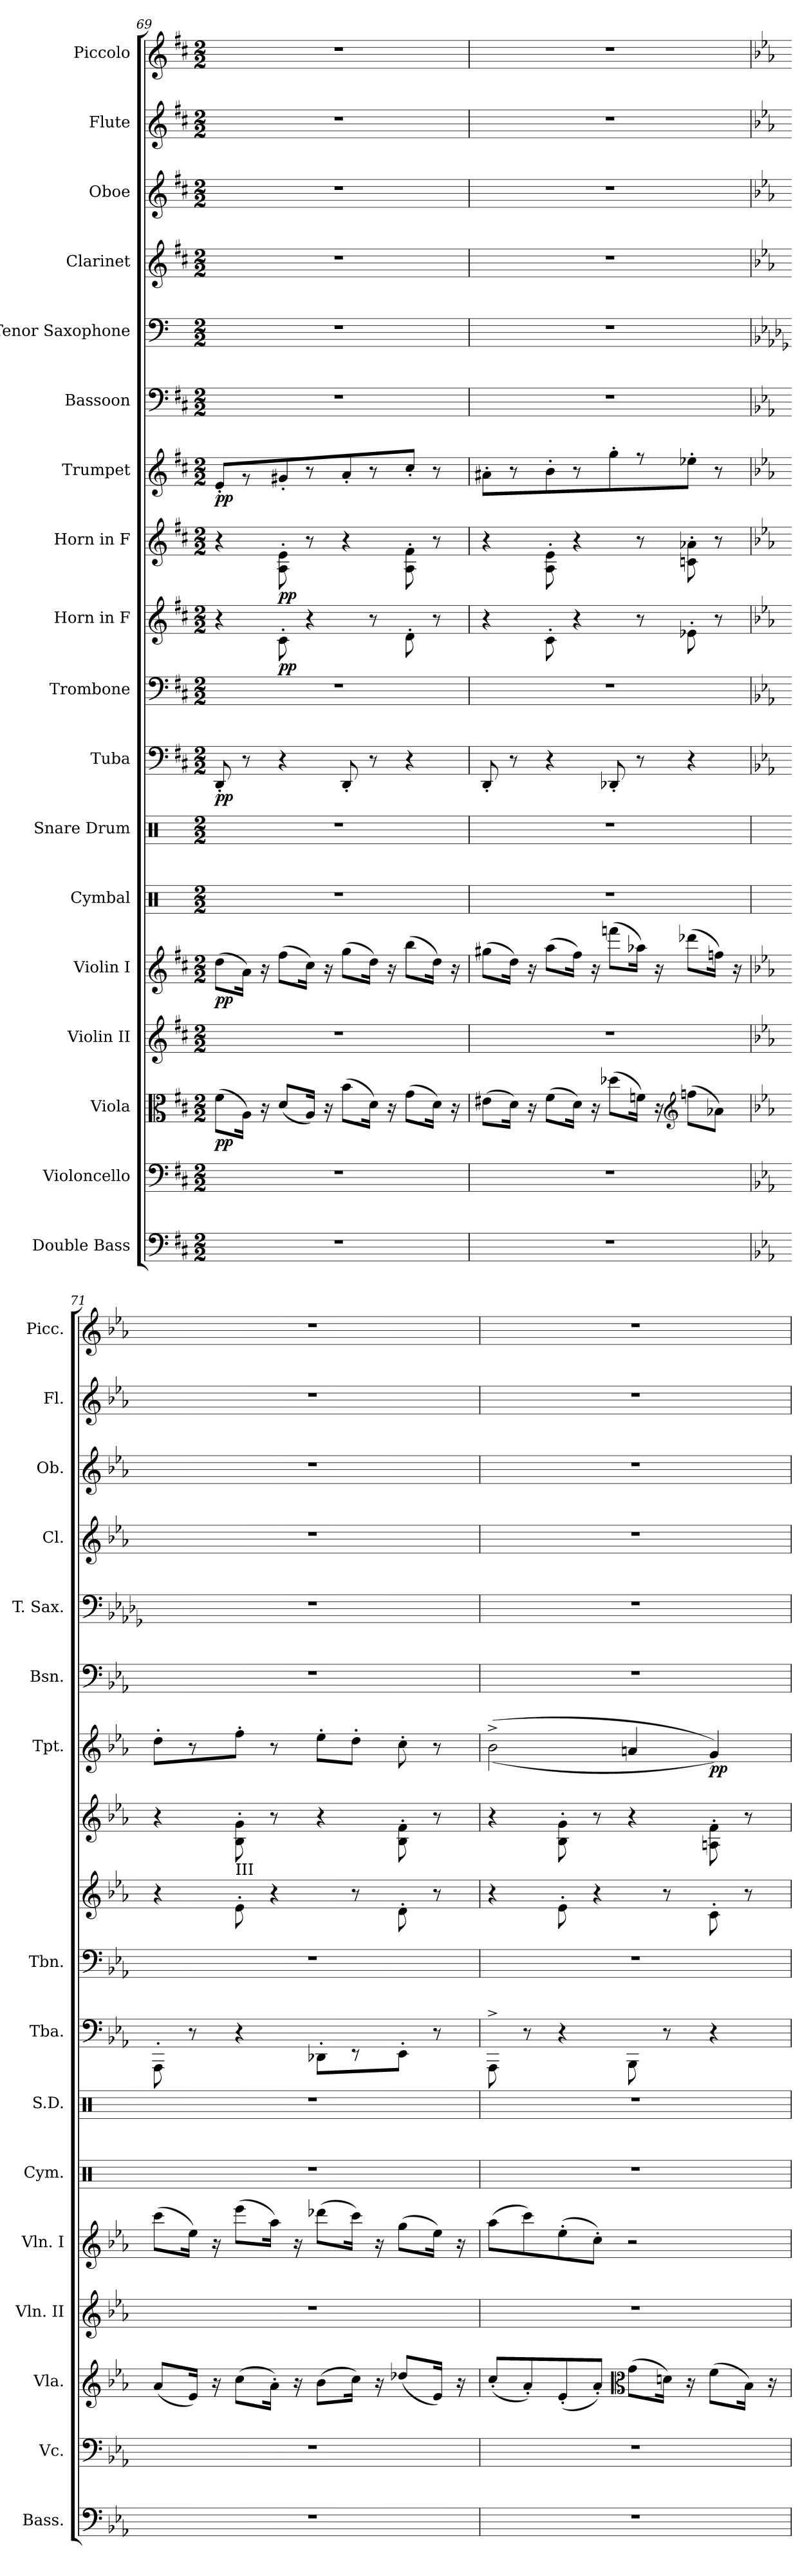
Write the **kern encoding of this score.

**kern	**kern	**kern	**dynam	**kern	**kern	**dynam	**kern	**kern	**kern	**dynam	**kern	**kern	**dynam	**kern	**dynam	**kern	**dynam	**kern	**kern	**kern	**kern	**kern	**kern
*part18	*part17	*part16	*part16	*part15	*part14	*part14	*part13	*part12	*part11	*part11	*part10	*part9	*part9	*part8	*part8	*part7	*part7	*part6	*part5	*part4	*part3	*part2	*part1
*staff18	*staff17	*staff16	*staff16	*staff15	*staff14	*staff14	*staff13	*staff12	*staff11	*staff11	*staff10	*staff9	*staff9	*staff8	*staff8	*staff7	*staff7	*staff6	*staff5	*staff4	*staff3	*staff2	*staff1
*I"Double Bass	*I"Violoncello	*I"Viola	*	*I"Violin II	*I"Violin I	*	*I"Cymbal	*I"Snare Drum	*I"Tuba	*	*I"Trombone	*I"Horn in F	*	*I"Horn in F	*	*I"Trumpet	*	*I"Bassoon	*I"Tenor Saxophone	*I"Clarinet	*I"Oboe	*I"Flute	*I"Piccolo
*I'Bass.	*I'Vc.	*I'Vla.	*	*I'Vln. II	*I'Vln. I	*	*I'Cym.	*I'S.D.	*I'Tba.	*	*I'Tbn.	*	*	*	*	*I'Tpt.	*	*I'Bsn.	*I'T. Sax.	*I'Cl.	*I'Ob.	*I'Fl.	*I'Picc.
!!LO:PB:g=z
*clefF4	*clefF4	*clefC3	*	*clefG2	*clefG2	*	*clefX	*clefX	*clefF4	*	*clefF4	*clefG2	*	*clefG2	*	*clefG2	*	*clefF4	*clefF4	*clefG2	*clefG2	*clefG2	*clefG2
*ITrd7c12	*	*	*	*	*	*	*	*	*	*	*	*ITrd4c7	*	*ITrd4c7	*	*ITrd1c2	*	*	*ITrd8c14	*ITrd1c2	*	*	*ITrd-7c-12
*k[f#c#]	*k[f#c#]	*k[f#c#]	*	*k[f#c#]	*k[f#c#]	*	*k[]	*k[]	*k[f#c#]	*	*k[f#c#]	*k[f#]	*	*k[f#]	*	*k[]	*	*k[f#c#]	*k[]	*k[]	*k[f#c#]	*k[f#c#]	*k[f#c#]
*M2/2	*M2/2	*M2/2	*	*M2/2	*M2/2	*	*M2/2	*M2/2	*M2/2	*	*M2/2	*M2/2	*	*M2/2	*	*M2/2	*	*M2/2	*M2/2	*M2/2	*M2/2	*M2/2	*M2/2
=69	=69	=69	=69	=69	=69	=69	=69	=69	=69	=69	=69	=69	=69	=69	=69	=69	=69	=69	=69	=69	=69	=69	=69
!	!	!	!LO:DY:b	!	!	!LO:DY:b	!	!	!	!LO:DY:b	!	!	!	!	!	!	!LO:DY:b	!	!	!	!	!	!
1r	1r	(>8f#\L	pp	1r	(>8dd\L	pp	1r	1r	8DD'/	pp	1r	4r	.	4r	.	8d'/L	pp	1r	1r	1r	1r	1r	1r
.	.	16A\Jk)	.	.	16a\Jk)	.	.	.	8r	.	.	.	.	.	.	8r	.	.	.	.	.	.	.
.	.	16r	.	.	16r	.	.	.	.	.	.	.	.	.	.	.	.	.	.	.	.	.	.
!	!	!	!	!	!	!	!	!	!	!	!	!	!LO:DY:b	!	!LO:DY:b	!	!	!	!	!	!	!	!
.	.	(<8d/L	.	.	(>8ff#\L	.	.	.	4r	.	.	8F#'\	pp	8D\' 8A\'	pp	8f#X'/	.	.	.	.	.	.	.
.	.	16A/Jk)	.	.	16cc#\Jk)	.	.	.	.	.	.	4r	.	8r	.	8r	.	.	.	.	.	.	.
.	.	16r	.	.	16r	.	.	.	.	.	.	.	.	.	.	.	.	.	.	.	.	.	.
.	.	(>8b\L	.	.	(>8gg\L	.	.	.	8DD'/	.	.	.	.	4r	.	8g'/	.	.	.	.	.	.	.
.	.	16d\Jk)	.	.	16dd\Jk)	.	.	.	8r	.	.	8r	.	.	.	8r	.	.	.	.	.	.	.
.	.	16r	.	.	16r	.	.	.	.	.	.	.	.	.	.	.	.	.	.	.	.	.	.
.	.	(>8g\L	.	.	(>8bb\L	.	.	.	4r	.	.	8G'\	.	8D\' 8B\'	.	8b'/J	.	.	.	.	.	.	.
.	.	16d\Jk)	.	.	16dd\Jk)	.	.	.	.	.	.	8r	.	8r	.	8r	.	.	.	.	.	.	.
.	.	16r	.	.	16r	.	.	.	.	.	.	.	.	.	.	.	.	.	.	.	.	.	.
=70	=70	=70	=70	=70	=70	=70	=70	=70	=70	=70	=70	=70	=70	=70	=70	=70	=70	=70	=70	=70	=70	=70	=70
1r	1r	(>8e#X\L	.	1r	(>8gg#X\L	.	1r	1r	8DD'/	.	1r	4r	.	4r	.	8g#X'\L	.	1r	1r	1r	1r	1r	1r
.	.	16d\Jk)	.	.	16dd\Jk)	.	.	.	8r	.	.	.	.	.	.	8r	.	.	.	.	.	.	.
.	.	16r	.	.	16r	.	.	.	.	.	.	.	.	.	.	.	.	.	.	.	.	.	.
.	.	(>8f#\L	.	.	(>8aa\L	.	.	.	4r	.	.	8F#'\	.	8D\' 8A\'	.	8a'\	.	.	.	.	.	.	.
.	.	16d\Jk)	.	.	16ff#\Jk)	.	.	.	.	.	.	4r	.	4r	.	8r	.	.	.	.	.	.	.
.	.	16r	.	.	16r	.	.	.	.	.	.	.	.	.	.	.	.	.	.	.	.	.	.
.	.	(>8dd-X\L	.	.	(>8fffn\L	.	.	.	8DD-X'/	.	.	.	.	.	.	8ff'\	.	.	.	.	.	.	.
.	.	16fn\Jk)	.	.	16aa-X\Jk)	.	.	.	8r	.	.	8r	.	8r	.	8r	.	.	.	.	.	.	.
.	.	16r	.	.	16r	.	.	.	.	.	.	.	.	.	.	.	.	.	.	.	.	.	.
*	*	*clefG2	*	*	*	*	*	*	*	*	*	*	*	*	*	*	*	*	*	*	*	*	*
.	.	(>8ffn\L	.	.	(>8ddd-X\L	.	.	.	4r	.	.	8A-X'\	.	8Fn\' 8d-X\'	.	8dd-X'\J	.	.	.	.	.	.	.
.	.	8a-X\J)	.	.	16ffn\Jk)	.	.	.	.	.	.	8r	.	8r	.	8r	.	.	.	.	.	.	.
.	.	.	.	.	16r	.	.	.	.	.	.	.	.	.	.	.	.	.	.	.	.	.	.
=71	=71	=71	=71	=71	=71	=71	=71	=71	=71	=71	=71	=71	=71	=71	=71	=71	=71	=71	=71	=71	=71	=71	=71
*k[b-e-a-]	*k[b-e-a-]	*k[b-e-a-]	*	*k[b-e-a-]	*k[b-e-a-]	*	*	*	*k[b-e-a-]	*	*k[b-e-a-]	*k[b-e-a-d-]	*	*k[b-e-a-d-]	*	*k[b-e-a-d-g-]	*	*k[b-e-a-]	*k[b-e-a-d-g-]	*k[b-e-a-d-g-]	*k[b-e-a-]	*k[b-e-a-]	*k[b-e-a-]
1r	1r	(<8a-/L	.	1r	(>8ccc\L	.	1r	1r	8AAA-'\	.	1r	4r	.	4r	.	8cc'\L	.	1r	1r	1r	1r	1r	1r
.	.	16e-/Jk)	.	.	16ee-\Jk)	.	.	.	8r	.	.	.	.	.	.	8r	.	.	.	.	.	.	.
.	.	16r	.	.	16r	.	.	.	.	.	.	.	.	.	.	.	.	.	.	.	.	.	.
!	!	!	!	!	!	!	!	!	!	!	!	!LO:TX:a:t=III	!	!	!	!	!	!	!	!	!	!	!
.	.	(>8cc\L	.	.	(>8eee-\L	.	.	.	4r	.	.	8A-'\	.	8E-\' 8c\'	.	8ee-'\J	.	.	.	.	.	.	.
.	.	16a-'\Jk)	.	.	16aa-\Jk)	.	.	.	.	.	.	4r	.	8r	.	8r	.	.	.	.	.	.	.
.	.	16r	.	.	16r	.	.	.	.	.	.	.	.	.	.	.	.	.	.	.	.	.	.
.	.	(>8b-\L	.	.	(>8ddd-X\L	.	.	.	8DD-X'\L	.	.	.	.	4r	.	8dd-'\L	.	.	.	.	.	.	.
.	.	16cc\Jk)	.	.	16ccc\Jk)	.	.	.	8r	.	.	8r	.	.	.	8cc'\J	.	.	.	.	.	.	.
.	.	16r	.	.	16r	.	.	.	.	.	.	.	.	.	.	.	.	.	.	.	.	.	.
.	.	(<8dd-X/L	.	.	(>8gg\L	.	.	.	8EE-'\J	.	.	8G'\	.	8E-\' 8B-\'	.	8b-'\	.	.	.	.	.	.	.
.	.	16e-/Jk)	.	.	16ee-\Jk)	.	.	.	8r	.	.	8r	.	8r	.	8r	.	.	.	.	.	.	.
.	.	16r	.	.	16r	.	.	.	.	.	.	.	.	.	.	.	.	.	.	.	.	.	.
=72	=72	=72	=72	=72	=72	=72	=72	=72	=72	=72	=72	=72	=72	=72	=72	=72	=72	=72	=72	=72	=72	=72	=72
1r	1r	(<8cc'/L	.	1r	(>8aa-\L	.	1r	1r	8AAA-^\	.	1r	4r	.	4r	.	(>(>2a-^\	.	1r	1r	1r	1r	1r	1r
.	.	8a-'/)	.	.	8ccc\)	.	.	.	8r	.	.	.	.	.	.	.	.	.	.	.	.	.	.
.	.	(<8e-'/	.	.	(>8ee-'\	.	.	.	4r	.	.	8A-'\	.	8E-\' 8c\'	.	.	.	.	.	.	.	.	.
.	.	8a-'/J)	.	.	8cc'\J)	.	.	.	.	.	.	4r	.	8r	.	.	.	.	.	.	.	.	.
*	*	*clefC3	*	*	*	*	*	*	*	*	*	*	*	*	*	*	*	*	*	*	*	*	*
.	.	(>8g\L	.	.	2r	.	.	.	8BBB-\	.	.	.	.	4r	.	4gn/	.	.	.	.	.	.	.
.	.	16dn\Jk)	.	.	.	.	.	.	8r	.	.	8r	.	.	.	.	.	.	.	.	.	.	.
.	.	16r	.	.	.	.	.	.	.	.	.	.	.	.	.	.	.	.	.	.	.	.	.
!	!	!	!	!	!	!	!	!	!	!	!	!	!	!	!	!	!LO:DY:b	!	!	!	!	!	!
.	.	(>8f\L	.	.	.	.	.	.	4r	.	.	8F'\	.	8Dn\' 8B-\'	.	4f/))	pp	.	.	.	.	.	.
.	.	16B-\Jk)	.	.	.	.	.	.	.	.	.	8r	.	8r	.	.	.	.	.	.	.	.	.
.	.	16r	.	.	.	.	.	.	.	.	.	.	.	.	.	.	.	.	.	.	.	.	.
=	=	=	=	=	=	=	=	=	=	=	=	=	=	=	=	=	=	=	=	=	=	=	=
*-	*-	*-	*-	*-	*-	*-	*-	*-	*-	*-	*-	*-	*-	*-	*-	*-	*-	*-	*-	*-	*-	*-	*-
